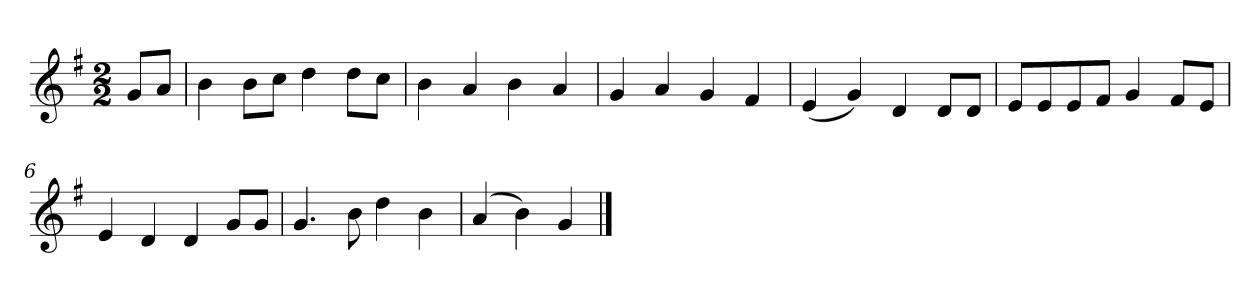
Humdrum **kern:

**kern
*part1
*staff1
*k[f#]
*M2/2
*MM120
=
8gL
8aJ
=1
4b
8bL
8ccJ
4dd
8ddL
8ccJ
=2
4b
4a
4b
4a
=3
4g
4a
4g
4f#
=4
(4e
4g)
4d
8dL
8dJ
=5
8eL
8e
8e
8f#J
4g
8f#L
8eJ
=6
4e
4d
4d
8gL
8gJ
=7
4.g
8b
4dd
4b
=8
(4a
4b)
4g
==
*-
